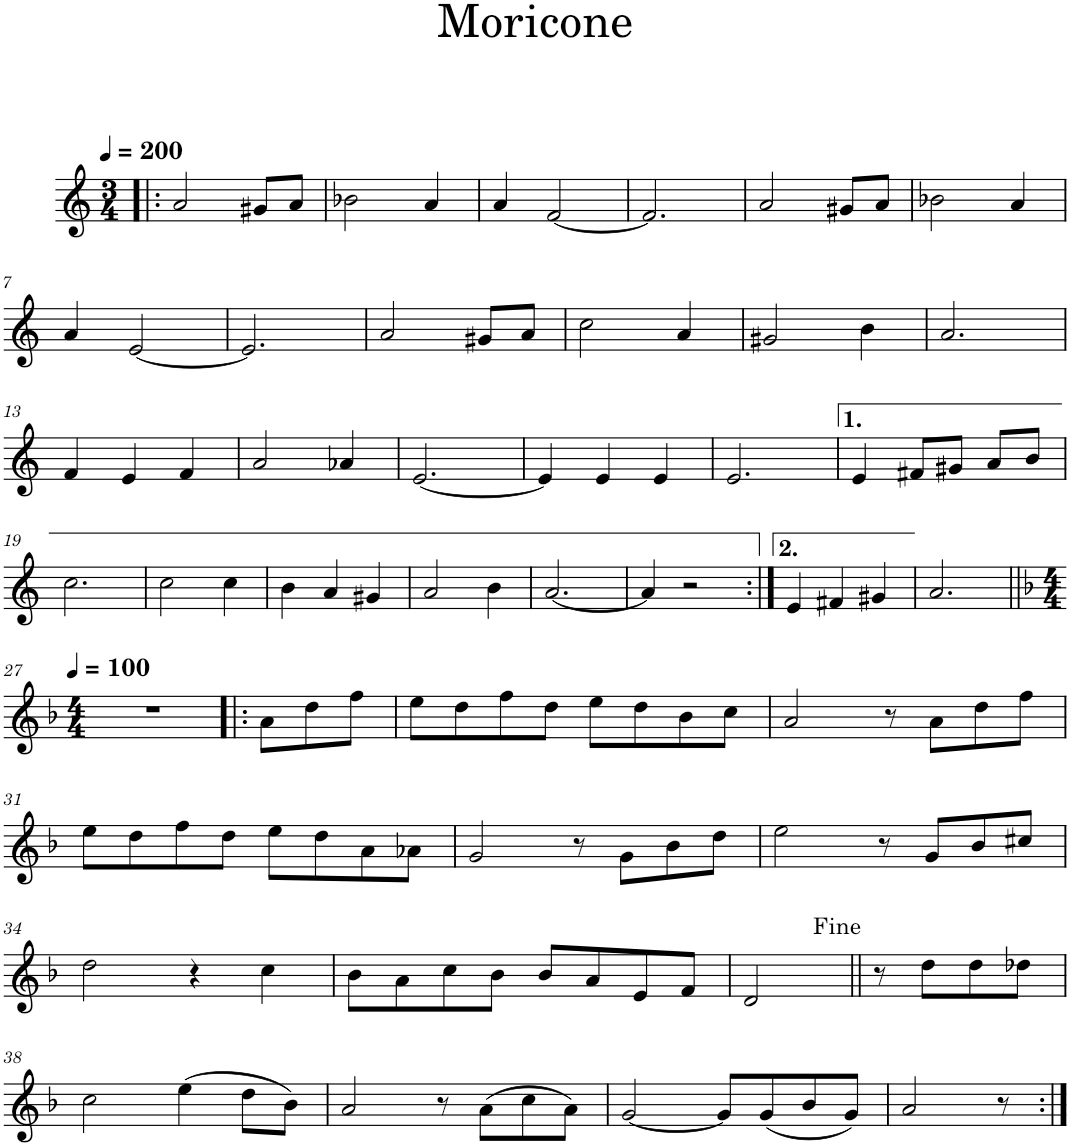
**kern
*part1
*staff1
*I"Alt-saxofoon
*I'A. Sax.
*clefG2
*Trd5c9
*k[]
*M3/4
*MM200
=1!|:
2a/
8g#X/L
8a/J
=2
2b-X\
4a/
=3
4a/
[2f/
=4
2.f/]
=5
2a/
8g#X/L
8a/J
=6
2b-X\
4a/
!!LO:LB:g=z
=7
4a/
[2e/
=8
2.e/]
=9
2a/
8g#X/L
8a/J
=10
2cc\
4a/
=11
2g#X/
4b\
=12
2.a/
!!LO:LB:g=z
=13
4f/
4e/
4f/
=14
2a/
4a-X/
=15
[2.e/
=16
4e/]
4e/
4e/
=17
2.e/
=18
4e/
8f#X/L
8g#X/J
8a/L
8b/J
!!LO:LB:g=z
=19
2.cc\
=20
2cc\
4cc\
=21
4b\
4a/
4g#X/
=22
2a/
4b\
=23
[2.a/
=24
4a/]
2r
=25:|!
4e/
4f#X/
4g#X/
=26
2.a/
!!LO:LB:g=z
=27||
*k[b-]
*M4/4
*MM100
1r
=28!|:
8a\L
8dd\
8ff\J
=29
8ee\L
8dd\
8ff\
8dd\J
8ee\L
8dd\
8b-\
8cc\J
=30
2a/
8r
8a\L
8dd\
8ff\J
!!LO:LB:g=z
=31
8ee\L
8dd\
8ff\
8dd\J
8ee\L
8dd\
8a\
8a-X\J
=32
2g/
8r
8g\L
8b-\
8dd\J
=33
2ee\
8r
8g/L
8b-/
8cc#X/J
!!LO:LB:g=z
=34
2dd\
4r
4cc\
=35
8b-\L
8a\
8cc\
8b-\J
8b-/L
8a/
8e/
8f/J
=36
2d/
=37||
8r
8dd\L
8dd\
8dd-X\J
!!LO:LB:g=z
=38
2cc\
(4ee\
8dd\L
8b-\J)
=39
2a/
8r
(8a\L
8cc\
8a\J)
=40
[2g/
8g/L]
(8g/
8b-/
8g/J)
=41
2a/
8r
=:|!
*-
